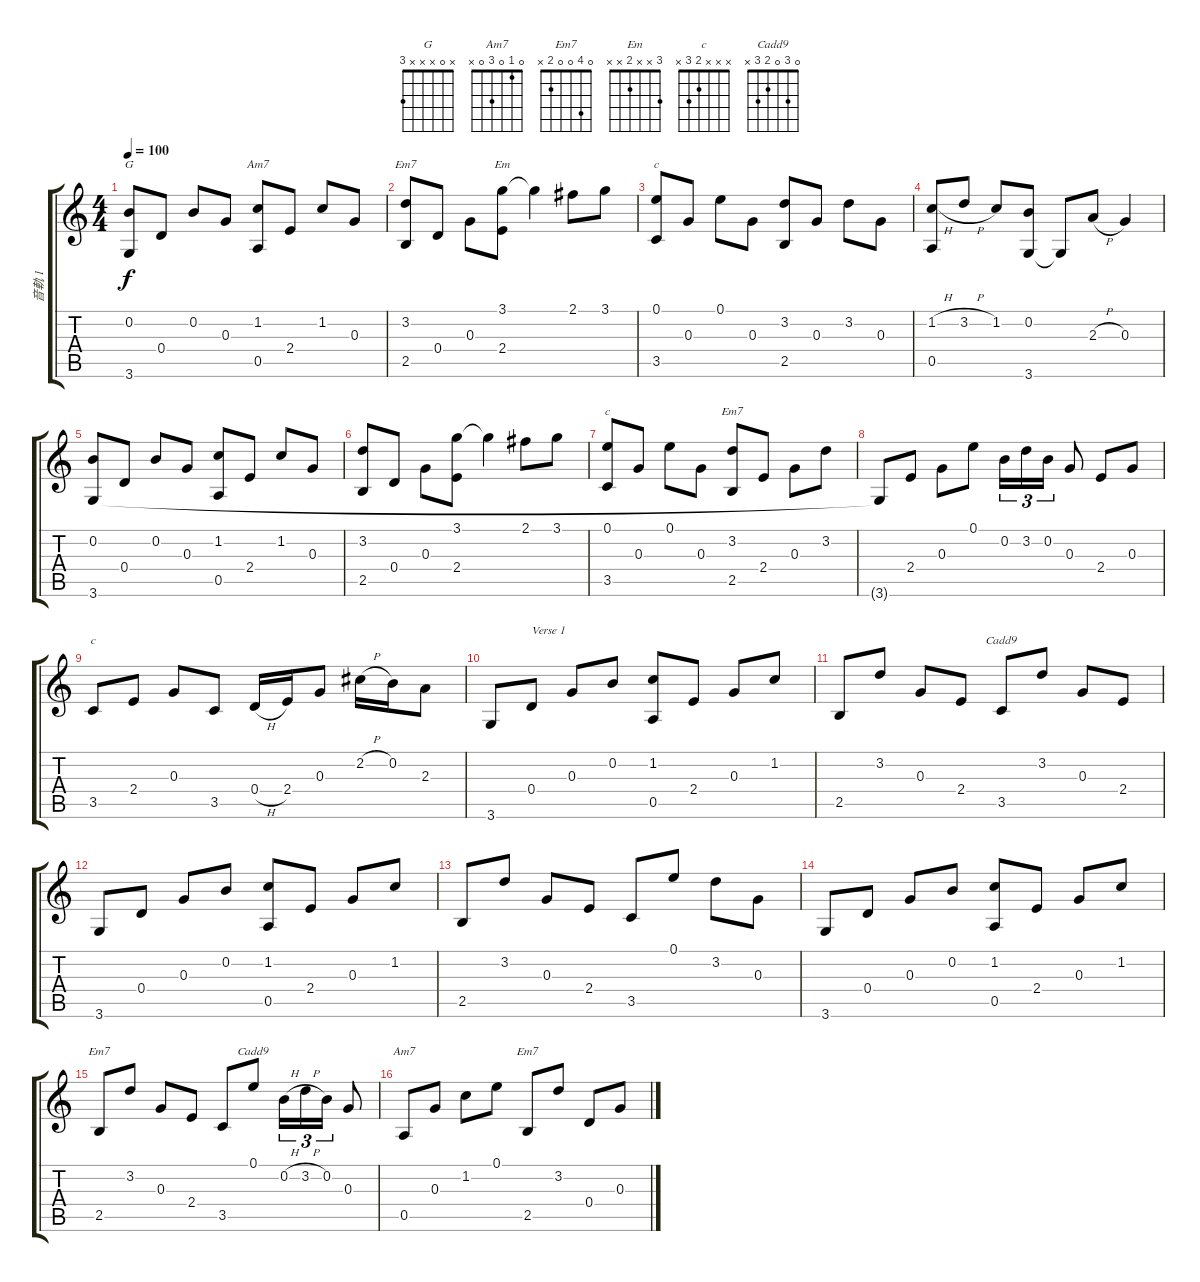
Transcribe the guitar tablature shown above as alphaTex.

\track ("音軌 1" "音軌 1") {instrument acousticguitarsteel}
\staff {score tabs}
\tuning (E4 B3 G3 D3 A2 E2) {hide}
\chord ("G" x 0 x x x 3)
\chord ("Am7" x 1 x 3 0 x)
\chord ("Em7" x 3 x x 2 x)
\chord ("Em" 3 x x 2 x x)
\chord ("C" 0 1 0 2 3 x)
\chord ("C" 0 1 x 2 3 x)
\chord ("Em7" x 3 x 2 2 x)
\chord ("c" x x x 2 3 x)
\chord ("Cadd9" x 3 x 2 3 x)
\chord ("Em7" x 4 x 2 2 x)
\chord ("Cadd9" 0 3 0 2 3 x)
\chord ("Am7" 0 1 0 3 0 x)
\chord ("Em7" 0 4 0 0 2 x)
\ts (4 4)
\tempo 100
\clef g2
\ks c
(0.2 3.6).8{ch "G" dy f instrument acousticguitarsteel} 0.4.8 0.2.8 0.3.8 (1.2 0.5).8{ch "Am7"} 2.4.8 1.2.8 0.3.8 |
(3.2 2.5).8{ch "Em7"} 0.4.8 0.3.8 (3.1 2.4).8{ch "Em"} 3.1{t}.4 2.1.8 3.1.8 |
(0.1 3.5).8{ch "C"} 0.3.8 0.1.8 0.3.8 (3.2 2.5).8 0.3.8 3.2.8 0.3.8 |
(1.2{h} 0.5).8 3.2{h}.8 1.2.8 (0.2 3.6).8 3.6{t}.8 2.3{h}.8 0.3.4 |
(0.2 3.6).8 0.4.8 0.2.8 0.3.8 (1.2 0.5).8 2.4.8 1.2.8 0.3.8 |
(3.2 2.5).8 0.4.8 0.3.8 (3.1 2.4).8 3.1{t}.4 2.1.8 3.1.8 |
(0.1 3.5).8{ch "C"} 0.3.8 0.1.8 0.3.8 (3.2 2.5).8{ch "Em7"} 2.4.8 0.3.8 3.2.8 |
3.6{t}.8 2.4.8 0.3.8 0.1.8 0.2.16{tu (3 2)} 3.2.16{tu (3 2)} 0.2.16{tu (3 2)} 0.3.8 2.4.8 0.3.8 |
3.5.8{ch "c"} 2.4.8 0.3.8 3.5.8 0.4{h}.16 2.4.16 0.3.8 2.2{h}.16 0.2.16 2.3.8 |
3.6.8 0.4.8{txt "Verse 1"} 0.3.8 0.2.8 (1.2 0.5).8 2.4.8 0.3.8 1.2.8 |
2.5.8 3.2.8 0.3.8 2.4.8 3.5.8{ch "Cadd9"} 3.2.8 0.3.8 2.4.8 |
3.6.8 0.4.8 0.3.8 0.2.8 (1.2 0.5).8 2.4.8 0.3.8 1.2.8 |
2.5.8 3.2.8 0.3.8 2.4.8 3.5.8 0.1.8 3.2.8 0.3.8 |
3.6.8 0.4.8 0.3.8 0.2.8 (1.2 0.5).8 2.4.8 0.3.8 1.2.8 |
2.5.8{ch "Em7"} 3.2.8 0.3.8 2.4.8 3.5.8 0.1.8{ch "Cadd9"} 0.2{h}.16{tu (3 2)} 3.2{h}.16{tu (3 2)} 0.2.16{tu (3 2)} 0.3.8 |
0.5.8{ch "Am7"} 0.3.8 1.2.8 0.1.8 2.5.8{ch "Em7"} 3.2.8 0.4.8 0.3.8
